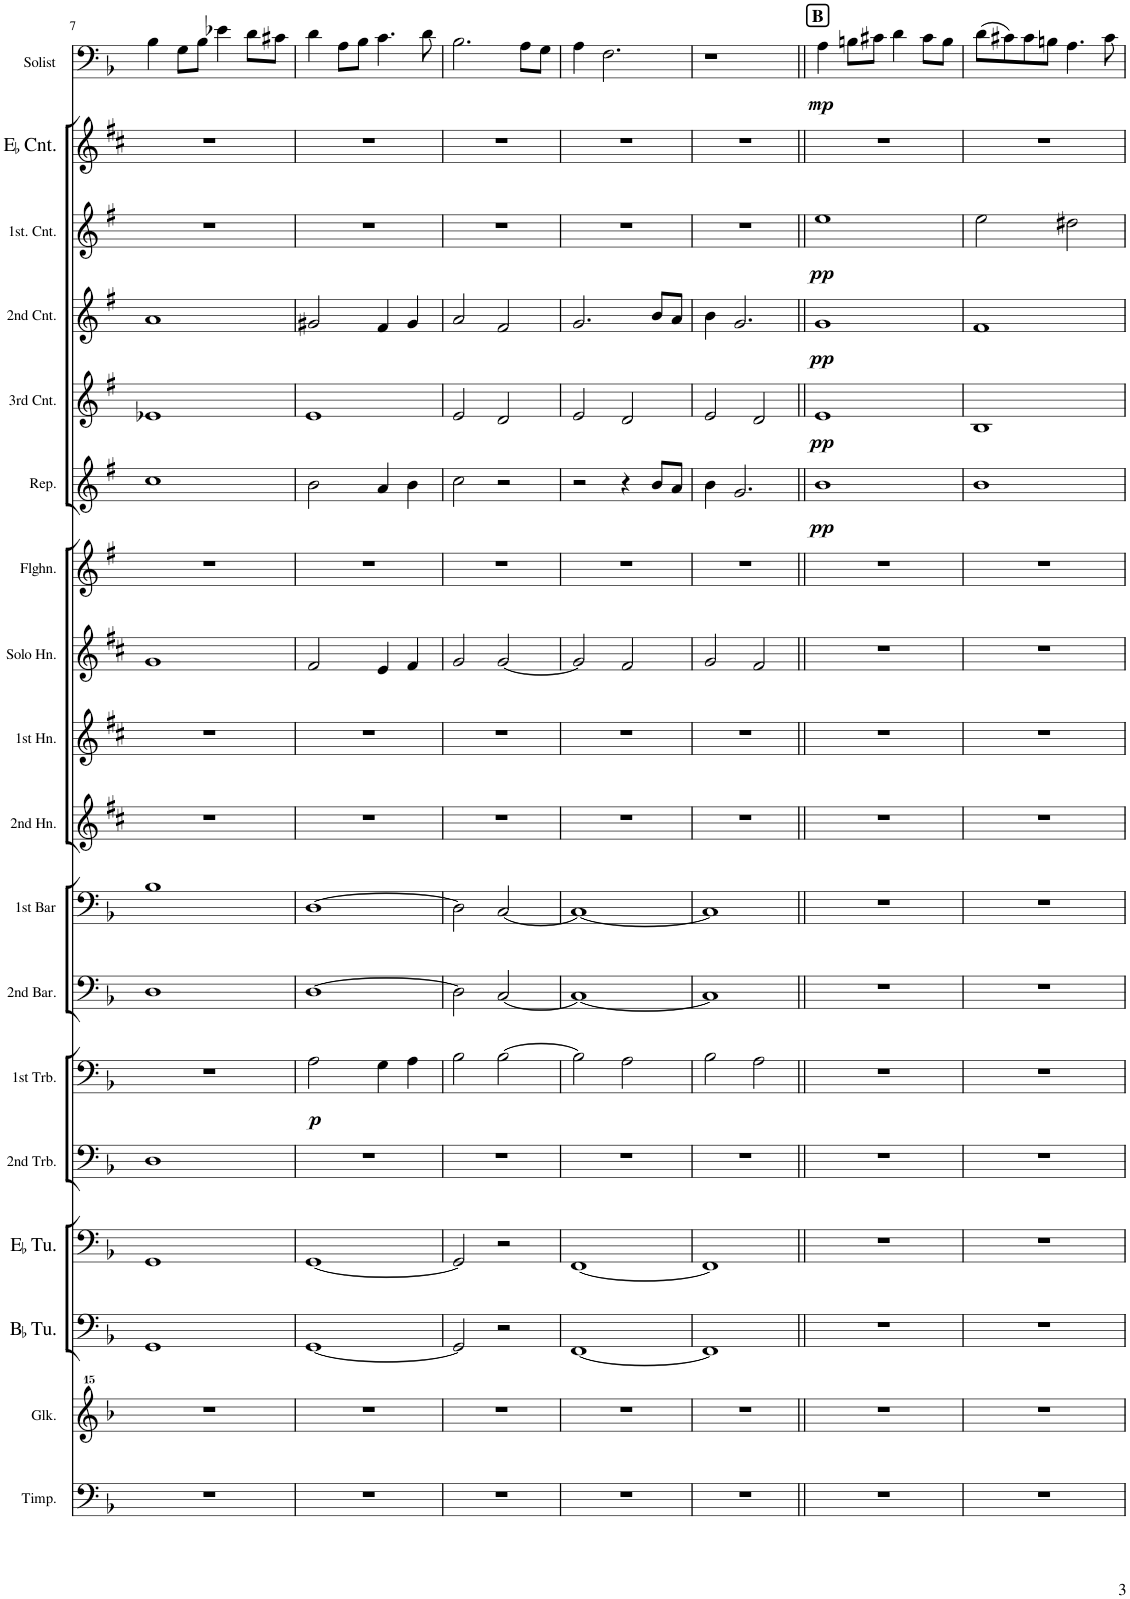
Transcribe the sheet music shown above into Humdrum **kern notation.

**kern	**kern	**kern	**kern	**kern	**kern	**dynam	**kern	**kern	**kern	**kern	**kern	**kern	**kern	**dynam	**kern	**dynam	**kern	**dynam	**kern	**dynam	**kern	**kern	**dynam
*part18	*part17	*part16	*part15	*part14	*part13	*part13	*part12	*part11	*part10	*part9	*part8	*part7	*part6	*part6	*part5	*part5	*part4	*part4	*part3	*part3	*part2	*part1	*part1
*staff18	*staff17	*staff16	*staff15	*staff14	*staff13	*staff13	*staff12	*staff11	*staff10	*staff9	*staff8	*staff7	*staff6	*staff6	*staff5	*staff5	*staff4	*staff4	*staff3	*staff3	*staff2	*staff1	*staff1
*I"Timpani	*I"Glockenspiel	*I"BaccidentalFlat Tuba	*I"EaccidentalFlat Tuba	*I"2nd Trombone	*I"1st Trombone	*	*I"2nd Baritone Horn	*I"1st Baritone Horn	*I"2nd Horn EaccidentalFlat	*I"1st Horn EaccidentalFlat	*I"Solo Horn EaccidentalFlat	*I"Flugelhorn	*I"Repiano BaccidentalFlat Cornet	*	*I"3rd BaccidentalFlat Cornet	*	*I"2nd BaccidentalFlat Cornet	*	*I"1st BaccidentalFlat Cornet	*	*I"EaccidentalFlat Cornet	*I"Solo Euphonium	*
*I'Timp.	*I'Glk.	*I'BaccidentalFlat Tu.	*I'EaccidentalFlat Tu.	*I'2nd Trb.	*I'1st Trb.	*	*I'2nd Bar.	*I'1st Bar	*I'2nd Hn.	*I'1st Hn.	*I'Solo Hn.	*I'Flghn.	*I'Rep.	*	*I'3rd Cnt.	*	*I'2nd Cnt.	*	*I'1st. Cnt.	*	*I'EaccidentalFlat Cnt.	*	*
!!LO:PB:g=z
*clefF4	*clefG^^2	*clefF4	*clefF4	*clefF4	*clefF4	*	*clefF4	*clefF4	*clefG2	*clefG2	*clefG2	*clefG2	*clefG2	*	*clefG2	*	*clefG2	*	*clefG2	*	*clefG2	*clefF4	*
*	*	*	*	*	*	*	*	*	*Trd5c9	*Trd5c9	*Trd5c9	*Trd4c7	*Trd1c2	*	*Trd1c2	*	*Trd1c2	*	*Trd1c2	*	*Trd1c2	*	*
*k[b-]	*k[b-]	*k[b-]	*k[b-]	*k[b-]	*k[b-]	*	*k[b-]	*k[b-]	*k[f#c#]	*k[f#c#]	*k[f#c#]	*k[f#]	*k[f#]	*	*k[f#]	*	*k[f#]	*	*k[f#]	*	*k[f#c#]	*k[b-]	*
*M4/4	*M4/4	*M4/4	*M4/4	*M4/4	*M4/4	*	*M4/4	*M4/4	*M4/4	*M4/4	*M4/4	*M4/4	*M4/4	*	*M4/4	*	*M4/4	*	*M4/4	*	*M4/4	*M4/4	*
=7	=7	=7	=7	=7	=7	=7	=7	=7	=7	=7	=7	=7	=7	=7	=7	=7	=7	=7	=7	=7	=7	=7	=7
1r	1r	1GG	1GG	1D	1r	.	1D	1B-	1r	1r	1g	1r	1cc	.	1e-X	.	1a	.	1r	.	1r	4B-\	.
.	.	.	.	.	.	.	.	.	.	.	.	.	.	.	.	.	.	.	.	.	.	8G\L	.
.	.	.	.	.	.	.	.	.	.	.	.	.	.	.	.	.	.	.	.	.	.	8B-\J	.
.	.	.	.	.	.	.	.	.	.	.	.	.	.	.	.	.	.	.	.	.	.	4e-X\	.
.	.	.	.	.	.	.	.	.	.	.	.	.	.	.	.	.	.	.	.	.	.	8d\L	.
.	.	.	.	.	.	.	.	.	.	.	.	.	.	.	.	.	.	.	.	.	.	8c#X\J	.
=8	=8	=8	=8	=8	=8	=8	=8	=8	=8	=8	=8	=8	=8	=8	=8	=8	=8	=8	=8	=8	=8	=8	=8
!	!	!	!	!	!	!LO:DY:b	!	!	!	!	!	!	!	!	!	!	!	!	!	!	!	!	!
1r	1r	[1GG	[1GG	1r	2A\	p	[1D	[1D	1r	1r	2f#/	1r	2b\	.	1e	.	2g#X/	.	1r	.	1r	4d\	.
.	.	.	.	.	.	.	.	.	.	.	.	.	.	.	.	.	.	.	.	.	.	8A\L	.
.	.	.	.	.	.	.	.	.	.	.	.	.	.	.	.	.	.	.	.	.	.	8B-\J	.
.	.	.	.	.	4G\	.	.	.	.	.	4e/	.	4a/	.	.	.	4f#/	.	.	.	.	4.c\	.
.	.	.	.	.	4A\	.	.	.	.	.	4f#/	.	4b\	.	.	.	4g#/	.	.	.	.	.	.
.	.	.	.	.	.	.	.	.	.	.	.	.	.	.	.	.	.	.	.	.	.	8d\	.
=9	=9	=9	=9	=9	=9	=9	=9	=9	=9	=9	=9	=9	=9	=9	=9	=9	=9	=9	=9	=9	=9	=9	=9
1r	1r	2GG/]	2GG/]	1r	2B-\	.	2D\]	2D\]	1r	1r	2g/	1r	2cc\	.	2e/	.	2a/	.	1r	.	1r	2.B-\	.
.	.	2r	2r	.	[2B-\	.	[2C/	[2C/	.	.	[2g/	.	2r	.	2d/	.	2f#/	.	.	.	.	.	.
.	.	.	.	.	.	.	.	.	.	.	.	.	.	.	.	.	.	.	.	.	.	8A\L	.
.	.	.	.	.	.	.	.	.	.	.	.	.	.	.	.	.	.	.	.	.	.	8G\J	.
=10	=10	=10	=10	=10	=10	=10	=10	=10	=10	=10	=10	=10	=10	=10	=10	=10	=10	=10	=10	=10	=10	=10	=10
1r	1r	[1FF	[1FF	1r	2B-\]	.	1C_	1C_	1r	1r	2g/]	1r	2r	.	2e/	.	2.g/	.	1r	.	1r	4A\	.
.	.	.	.	.	.	.	.	.	.	.	.	.	.	.	.	.	.	.	.	.	.	2.F\	.
.	.	.	.	.	2A\	.	.	.	.	.	2f#/	.	4r	.	2d/	.	.	.	.	.	.	.	.
.	.	.	.	.	.	.	.	.	.	.	.	.	8b/L	.	.	.	8b/L	.	.	.	.	.	.
.	.	.	.	.	.	.	.	.	.	.	.	.	8a/J	.	.	.	8a/J	.	.	.	.	.	.
=11	=11	=11	=11	=11	=11	=11	=11	=11	=11	=11	=11	=11	=11	=11	=11	=11	=11	=11	=11	=11	=11	=11	=11
1r	1r	1FF]	1FF]	1r	2B-\	.	1C]	1C]	1r	1r	2g/	1r	4b\	.	2e/	.	4b\	.	1r	.	1r	1r	.
.	.	.	.	.	.	.	.	.	.	.	.	.	2.g/	.	.	.	2.g/	.	.	.	.	.	.
.	.	.	.	.	2A\	.	.	.	.	.	2f#/	.	.	.	2d/	.	.	.	.	.	.	.	.
=12||	=12||	=12||	=12||	=12||	=12||	=12||	=12||	=12||	=12||	=12||	=12||	=12||	=12||	=12||	=12||	=12||	=12||	=12||	=12||	=12||	=12||	=12||	=12||
!	!	!	!	!	!	!	!	!	!	!	!	!	!	!	!	!	!	!	!	!	!	!LO:TX:a:B:t=B	!
!	!	!	!	!	!	!	!	!	!	!	!	!	!	!LO:DY:b	!	!LO:DY:b	!	!LO:DY:b	!	!LO:DY:b	!	!	!LO:DY:b
1r	1r	1r	1r	1r	1r	.	1r	1r	1r	1r	1r	1r	1b	pp	1e	pp	1g	pp	1ee	pp	1r	4A\	mp
.	.	.	.	.	.	.	.	.	.	.	.	.	.	.	.	.	.	.	.	.	.	8Bn\L	.
.	.	.	.	.	.	.	.	.	.	.	.	.	.	.	.	.	.	.	.	.	.	8c#X\J	.
.	.	.	.	.	.	.	.	.	.	.	.	.	.	.	.	.	.	.	.	.	.	4d\	.
.	.	.	.	.	.	.	.	.	.	.	.	.	.	.	.	.	.	.	.	.	.	8c#\L	.
.	.	.	.	.	.	.	.	.	.	.	.	.	.	.	.	.	.	.	.	.	.	8B\J	.
=13	=13	=13	=13	=13	=13	=13	=13	=13	=13	=13	=13	=13	=13	=13	=13	=13	=13	=13	=13	=13	=13	=13	=13
1r	1r	1r	1r	1r	1r	.	1r	1r	1r	1r	1r	1r	1b	.	1B	.	1f#	.	2ee\	.	1r	(8d\L	.
.	.	.	.	.	.	.	.	.	.	.	.	.	.	.	.	.	.	.	.	.	.	8c#X\)	.
.	.	.	.	.	.	.	.	.	.	.	.	.	.	.	.	.	.	.	.	.	.	8c#\	.
.	.	.	.	.	.	.	.	.	.	.	.	.	.	.	.	.	.	.	.	.	.	8Bn\J	.
.	.	.	.	.	.	.	.	.	.	.	.	.	.	.	.	.	.	.	2dd#X\	.	.	4.A\	.
.	.	.	.	.	.	.	.	.	.	.	.	.	.	.	.	.	.	.	.	.	.	8c#\	.
=	=	=	=	=	=	=	=	=	=	=	=	=	=	=	=	=	=	=	=	=	=	=	=
*-	*-	*-	*-	*-	*-	*-	*-	*-	*-	*-	*-	*-	*-	*-	*-	*-	*-	*-	*-	*-	*-	*-	*-
